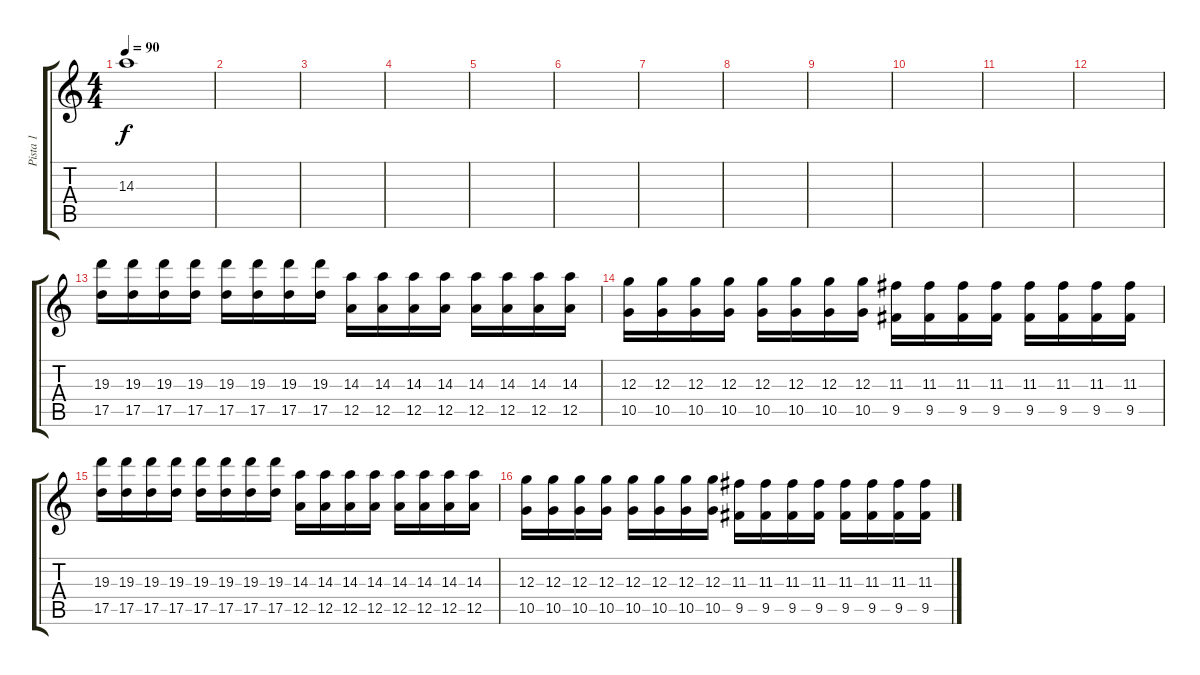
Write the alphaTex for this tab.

\track ("Pista 1" "Pista 1") {instrument distortionguitar}
\staff {score tabs}
\tuning (E4 B3 G3 D3 A2 E2) {hide}
\ts (4 4)
\tempo 90
\clef g2
\ks c
14.3{t}.1{dy f} |
|
|
|
|
|
|
|
|
|
|
|
(19.3 17.5).16 (19.3 17.5).16 (19.3 17.5).16 (19.3 17.5).16 (19.3 17.5).16 (19.3 17.5).16 (19.3 17.5).16 (19.3 17.5).16 (14.3 12.5).16 (14.3 12.5).16 (14.3 12.5).16 (14.3 12.5).16 (14.3 12.5).16 (14.3 12.5).16 (14.3 12.5).16 (14.3 12.5).16 |
(12.3 10.5).16 (12.3 10.5).16 (12.3 10.5).16 (12.3 10.5).16 (12.3 10.5).16 (12.3 10.5).16 (12.3 10.5).16 (12.3 10.5).16 (11.3 9.5).16 (11.3 9.5).16 (11.3 9.5).16 (11.3 9.5).16 (11.3 9.5).16 (11.3 9.5).16 (11.3 9.5).16 (11.3 9.5).16 |
(19.3 17.5).16 (19.3 17.5).16 (19.3 17.5).16 (19.3 17.5).16 (19.3 17.5).16 (19.3 17.5).16 (19.3 17.5).16 (19.3 17.5).16 (14.3 12.5).16 (14.3 12.5).16 (14.3 12.5).16 (14.3 12.5).16 (14.3 12.5).16 (14.3 12.5).16 (14.3 12.5).16 (14.3 12.5).16 |
(12.3 10.5).16 (12.3 10.5).16 (12.3 10.5).16 (12.3 10.5).16 (12.3 10.5).16 (12.3 10.5).16 (12.3 10.5).16 (12.3 10.5).16 (11.3 9.5).16 (11.3 9.5).16 (11.3 9.5).16 (11.3 9.5).16 (11.3 9.5).16 (11.3 9.5).16 (11.3 9.5).16 (11.3 9.5).16
